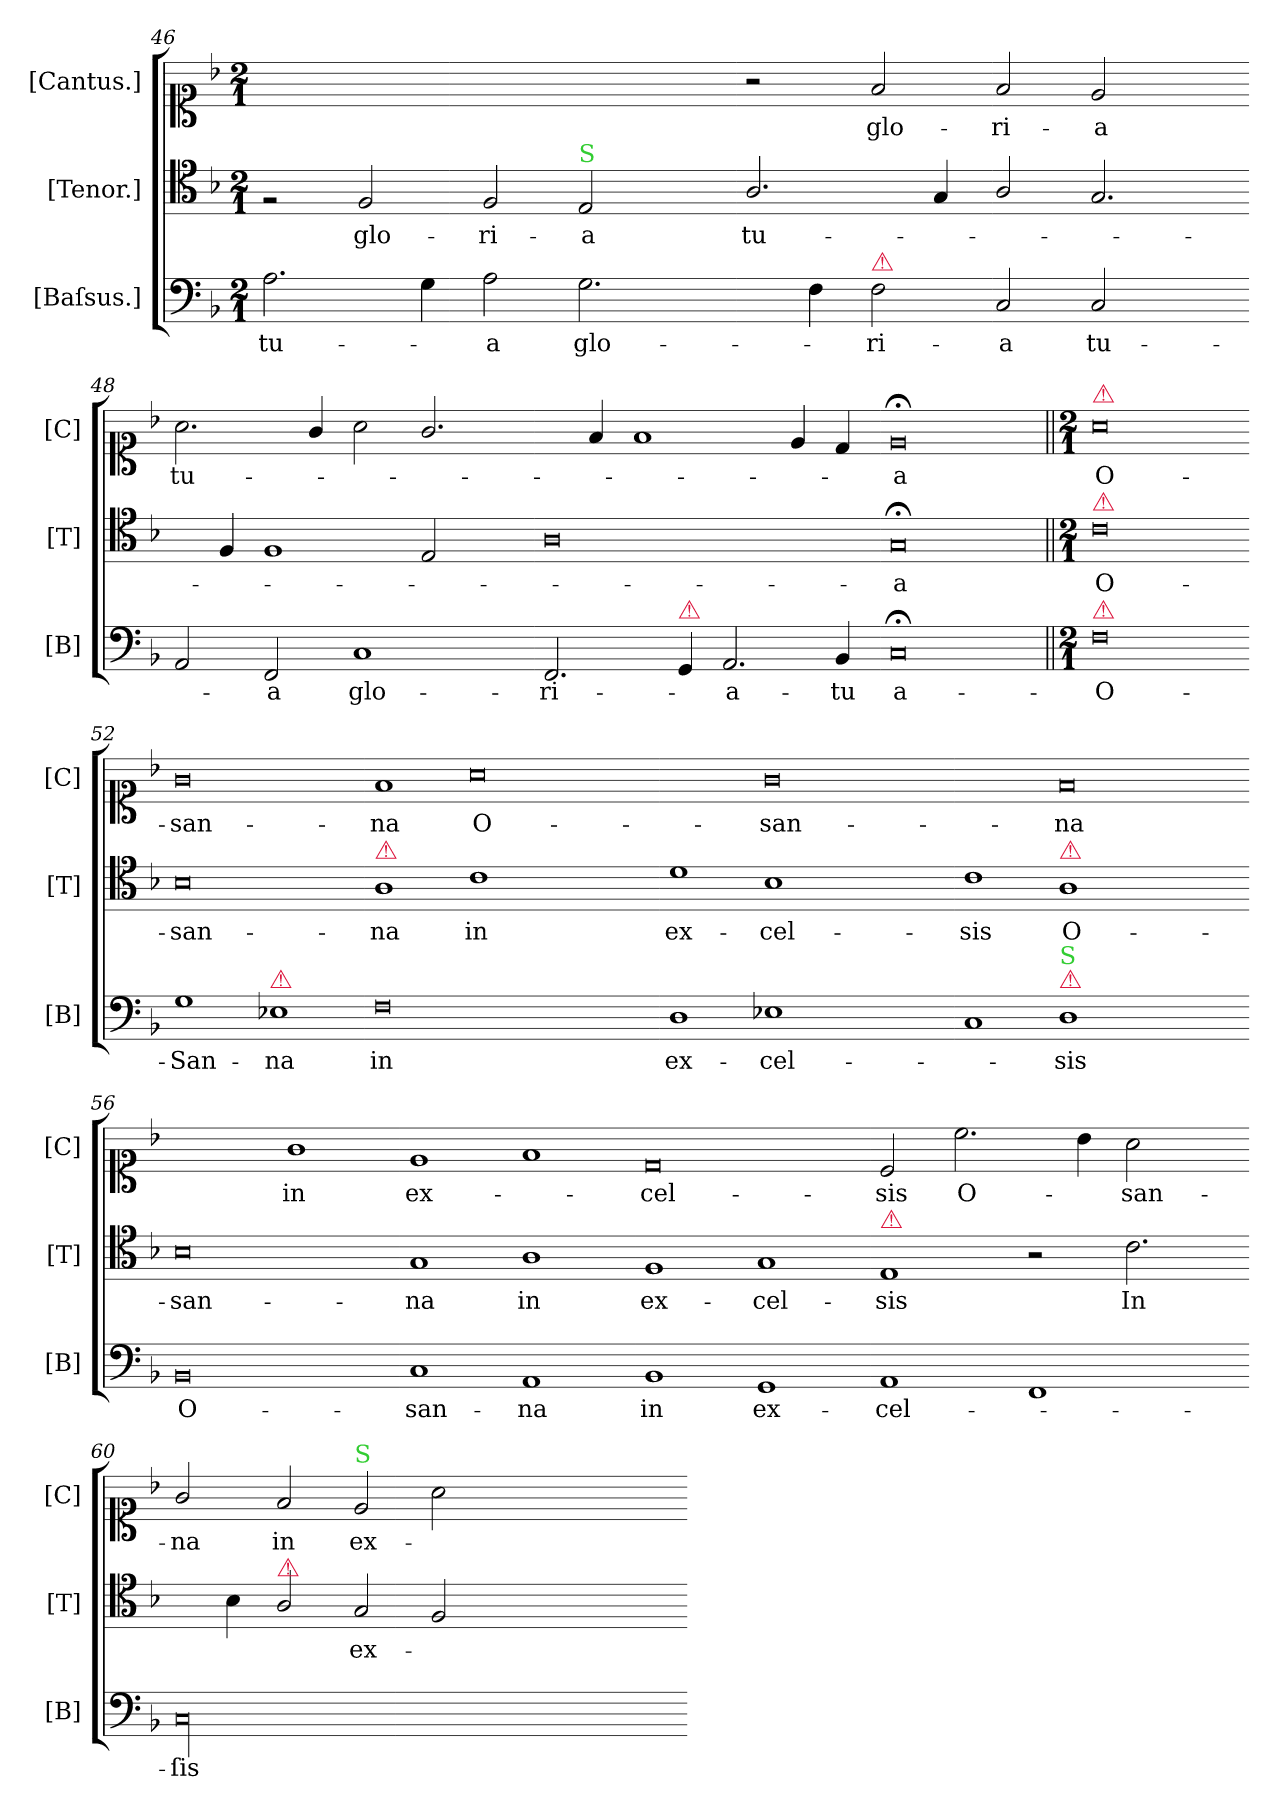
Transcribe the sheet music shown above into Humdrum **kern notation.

**kern	**text	**kern	**text	**kern	**text
*part3	*part3	*part2	*part2	*part1	*part1
*staff3	*staff3	*staff2	*staff2	*staff1	*staff1
*I"[Baſsus.]	*	*I"[Tenor.]	*	*I"[Cantus.]	*
*I'[B]	*	*I'[T]	*	*I'[C]	*
*clefF4	*	*clefC4	*	*clefC1	*
*k[b-]	*	*k[b-]	*	*k[b-]	*
*M2/1	*	*M2/1	*	*M2/1	*
=46	=46	=46	=46	=46	=46
!	!LO:LY:i	!	!	!	!
2.A\	tu-	2rF	.	0ryy	.
!	!	!	!LO:LY:i	!	!
.	.	2F/	glo-	.	.
4G\	.	.	.	.	.
!	!LO:LY:i	!	!LO:LY:i	!	!
2A\	-a	2F/	-ri-	.	.
!	!	!LO:TX:a:color=limegreen:t=S	!	!	!
!	!LO:LY:i	!	!LO:LY:i	!	!
2.G\	glo-	2E/	-a	.	.
.	.	4ryy	.	4ryy	.
=47-	=47-	=47-	=47-	=47-	=47-
!	!	!	!LO:LY:i	!	!
4ryy	.	2.A/	tu-	2r	.
4F\	.	.	.	.	.
!LO:TX:a:color=crimson:t=⚠	!	!	!	!	!
!	!LO:LY:i	!	!	!	!
2F\	-ri-	.	.	2f/	glo-
.	.	4G/	.	.	.
!	!LO:LY:i	!	!	!	!
2C/	-a	2A/	.	2f/	-ri-
!	!LO:LY:i	!	!	!	!
2C/	tu-	2.G/	.	2e/	-a
4ryy	.	.	.	4ryy	.
=48-	=48-	=48-	=48-	=48-	=48-
2AA/	.	4ryy	.	2.a\	tu-
.	.	4F/	.	.	.
!	!LO:LY:i	!	!	!	!
2FF/	-a	1F	.	.	.
.	.	.	.	4g/	.
!	!LO:LY:i	!	!	!	!
1C	glo-	.	.	2a\	.
.	.	2E/	.	2.g/	.
4ryy	.	4ryy	.	.	.
=49-	=49-	=49-	=49-	=49-	=49-
!	!LO:LY:i	!	!	!	!
2.FF/	-ri-	0A	.	4ryy	.
.	.	.	.	4f/	.
.	.	.	.	1f	.
!LO:TX:a:color=crimson:t=⚠	!	!	!	!	!
4GG/	.	.	.	.	.
!	!LO:LY:i	!	!	!	!
2.AA/	-a-	.	.	.	.
.	.	.	.	4e/	.
!	!LO:LY:i	!	!	!	!
4BB-/	-tu	.	.	4d/	.
=50-	=50-	=50-	=50-	=50-	=50-
!	!LO:LY:i	!	!LO:LY:i	!	!
0C;<;	a-	0G;	-a	0e;<;	-a
=51||	=51||	=51||	=51||	=51||	=51||
*M2/1	*	*M2/1	*	*M2/1	*
!	!	!	!	!LO:TX:a:color=crimson:t=⚠	!
!	!	!LO:TX:a:color=crimson:t=⚠	!	!	!
!LO:TX:a:color=crimson:t=⚠	!	!	!	!	!
0F	O-	0c	O-	0a	O-
=52-	=52-	=52-	=52-	=52-	=52-
1G	-San-	0B-	-san-	0g	-san-
!LO:TX:a:color=crimson:t=⚠	!	!	!	!	!
1E-X	-na	.	.	.	.
=53-	=53-	=53-	=53-	=53-	=53-
!	!	!LO:TX:a:color=crimson:t=⚠	!	!	!
0F	in	1A	-na	1f	-na
.	.	1c	in	0a	O-
1ryy	.	1ryy	.	.	.
=54-	=54-	=54-	=54-	=54-	=54-
1D	ex-	1d	ex-	1ryy	.
1E-X	-cel-	1B-	-cel-	0g	-san-
1ryy	.	1ryy	.	.	.
=55-	=55-	=55-	=55-	=55-	=55-
1C	.	1c	-sis	1ryy	.
!	!	!LO:TX:a:color=crimson:t=⚠	!	!	!
!LO:TX:a:color=crimson:t=⚠	!	!	!	!	!
!LO:TX:a:color=limegreen:t=S	!	!	!	!	!
1D	-sis	1A	O-	0f	-na
1ryy	.	1ryy	.	.	.
=56-	=56-	=56-	=56-	=56-	=56-
0BB-	O-	0B-	-san-	1ryy	.
.	.	.	.	1g	in
=57-	=57-	=57-	=57-	=57-	=57-
1C	-san-	1G	-na	1e	ex-
1AA	-na	1A	in	1f	.
=58-	=58-	=58-	=58-	=58-	=58-
1BB-	in	1F	ex-	0d	-cel-
1GG	ex-	1G	-cel-	.	.
=59-	=59-	=59-	=59-	=59-	=59-
!	!	!LO:TX:a:color=crimson:t=⚠	!	!	!
1AA	-cel-	1E	-sis	2c/	-sis
!	!	!	!	!	!LO:LY:i
.	.	.	.	2.cc\	O-
1FF	.	2r	.	.	.
.	.	.	.	4b-\	.
!	!	!	!	!	!LO:LY:i
.	.	2.c\	In	2a\	-san-
4ryy	.	.	.	4ryy	.
=60-	=60-	=60-	=60-	=60-	=60-
!	!	!	!	!	!LO:LY:i
00C\	-ſis	4ryy	.	2g/	-na
.	.	4B-\	.	.	.
!	!	!LO:TX:a:color=crimson:t=⚠	!	!	!
!	!	!	!	!	!LO:LY:i
.	.	2A/	.	2f/	in
!	!	!	!	!LO:TX:a:color=limegreen:t=S	!
!	!	!	!	!	!LO:LY:i
.	.	2G/	ex-	2e/	ex-
.	.	2F/	.	2a\	.
.	.	0ryy	.	0ryy	.
=-	=-	=-	=-	=-	=-
*-	*-	*-	*-	*-	*-
